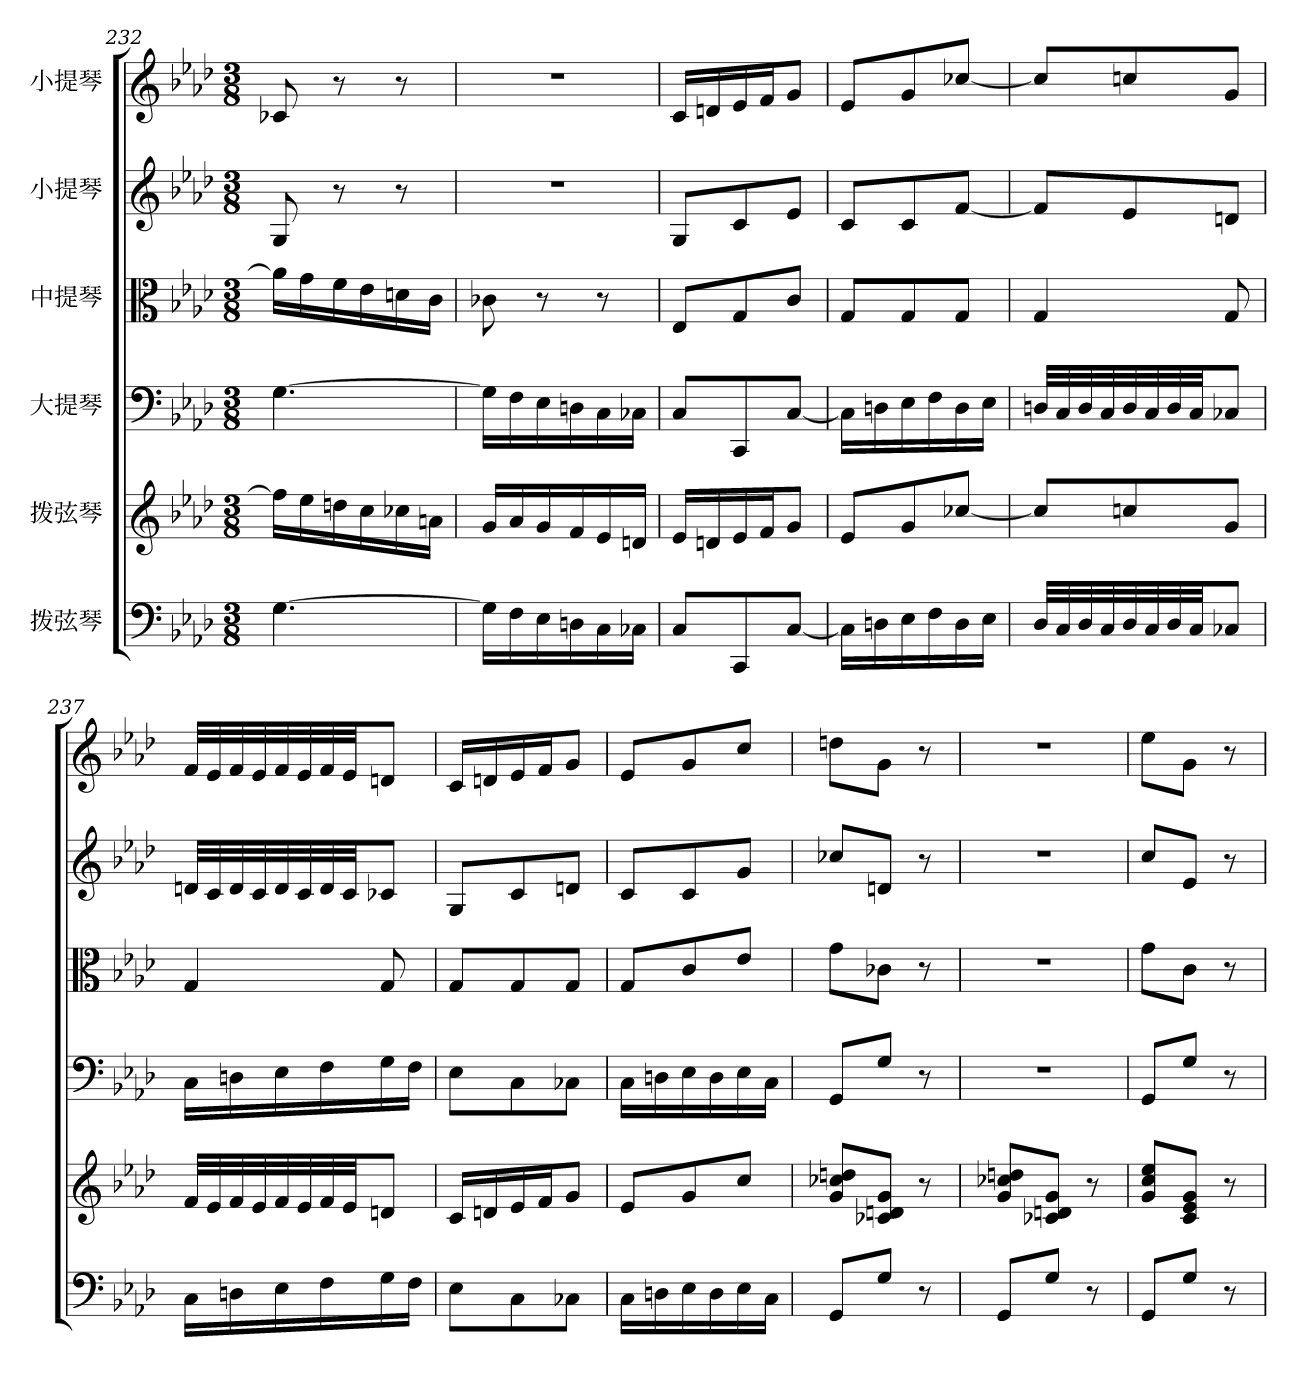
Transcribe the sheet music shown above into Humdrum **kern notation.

**kern	**kern	**kern	**kern	**kern	**kern
*part6	*part5	*part4	*part3	*part2	*part1
*staff6	*staff5	*staff4	*staff3	*staff2	*staff1
*I"拨弦琴	*I"拨弦琴	*I"大提琴	*I"中提琴	*I"小提琴	*I"小提琴
*clefF4	*clefG2	*clefF4	*clefC3	*clefG2	*clefG2
*k[b-e-a-d-]	*k[b-e-a-d-]	*k[b-e-a-d-]	*k[b-e-a-d-]	*k[b-e-a-d-]	*k[b-e-a-d-]
*M3/8	*M3/8	*M3/8	*M3/8	*M3/8	*M3/8
=232	=232	=232	=232	=232	=232
[4.G\	16ff\LL]	[4.G\	16a-\LL]	8G/	8c-X/
.	16ee-\	.	16g\	.	.
.	16ddn\	.	16f\	8r	8r
.	16cc\	.	16e-\	.	.
.	16cc-X\	.	16dn\	8r	8r
.	16an\JJ	.	16c\JJ	.	.
=233	=233	=233	=233	=233	=233
16G\LL]	16g/LL	16G\LL]	8c-X\	4.r	4.r
16F\	16a-/	16F\	.	.	.
16E-\	16g/	16E-\	8r	.	.
16Dn\	16f/	16Dn\	.	.	.
16C\	16e-/	16C\	8r	.	.
16C-X\JJ	16dn/JJ	16C-X\JJ	.	.	.
=234	=234	=234	=234	=234	=234
8C/L	16e-/LL	8C/L	8E-/L	8G/L	16c/LL
.	16dn/	.	.	.	16dn/
8CC/	16e-/	8CC/	8G/	8c/	16e-/
.	16f/J	.	.	.	16f/J
[8C/J	8g/J	[8C/J	8c/J	8e-/J	8g/J
=235	=235	=235	=235	=235	=235
16C\LL]	8e-/L	16C\LL]	8G/L	8c/L	8e-/L
16Dn\	.	16Dn\	.	.	.
16E-\	8g/	16E-\	8G/	8c/	8g/
16F\	.	16F\	.	.	.
16D\	[8cc-X/J	16D\	8G/J	[8f/J	[8cc-X/J
16E-\JJ	.	16E-\JJ	.	.	.
!!LO:LB:g=z
=236	=236	=236	=236	=236	=236
32D-/LLL	8cc-/L]	32Dn/LLL	4G/	8f/L]	8cc-/L]
32C/	.	32C/	.	.	.
32D-/	.	32D/	.	.	.
32C/	.	32C/	.	.	.
32D-/	8ccn/	32D/	.	8e-/	8ccn/
32C/	.	32C/	.	.	.
32D-/	.	32D/	.	.	.
32C/JJ	.	32C/JJ	.	.	.
8C-X/J	8g/J	8C-X/J	8G/	8dn/J	8g/J
=237	=237	=237	=237	=237	=237
16C\LL	32f/LLL	16C\LL	4G/	32dn/LLL	32f/LLL
.	32e-/	.	.	32c/	32e-/
16Dn\	32f/	16Dn\	.	32d/	32f/
.	32e-/	.	.	32c/	32e-/
16E-\	32f/	16E-\	.	32d/	32f/
.	32e-/	.	.	32c/	32e-/
16F\	32f/	16F\	.	32d/	32f/
.	32e-/JJ	.	.	32c/JJ	32e-/JJ
16G\	8dn/J	16G\	8G/	8c-X/J	8dn/J
16F\JJ	.	16F\JJ	.	.	.
=238	=238	=238	=238	=238	=238
8E-\L	16c/LL	8E-\L	8G/L	8G/L	16c/LL
.	16dn/	.	.	.	16dn/
8C\	16e-/	8C\	8G/	8c/	16e-/
.	16f/J	.	.	.	16f/J
8C-X\J	8g/J	8C-X\J	8G/J	8dn/J	8g/J
=239	=239	=239	=239	=239	=239
16C\LL	8e-/L	16C\LL	8G/L	8c/L	8e-/L
16Dn\	.	16Dn\	.	.	.
16E-\	8g/	16E-\	8c/	8c/	8g/
16D\	.	16D\	.	.	.
16E-\	8cc/J	16E-\	8e-/J	8g/J	8cc/J
16C\JJ	.	16C\JJ	.	.	.
!!LO:PB:g=z
=240	=240	=240	=240	=240	=240
8GG/L	8g/ 8cc-X/ 8ddn/L	8GG/L	8g\L	8cc-X/L	8ddn\L
8G/J	8c-X/ 8dn/ 8g/J	8G/J	8c-X\J	8dn/J	8g\J
8r	8r	8r	8r	8r	8r
=241	=241	=241	=241	=241	=241
8GG/L	8g/ 8cc-X/ 8ddn/L	4.r	4.r	4.r	4.r
8G/J	8c-X/ 8dn/ 8g/J	.	.	.	.
8r	8r	.	.	.	.
=242	=242	=242	=242	=242	=242
8GG/L	8g/ 8cc/ 8ee-/L	8GG/L	8g\L	8cc/L	8ee-\L
8G/J	8c/ 8e-/ 8g/J	8G/J	8c\J	8e-/J	8g\J
8r	8r	8r	8r	8r	8r
=	=	=	=	=	=
*-	*-	*-	*-	*-	*-
